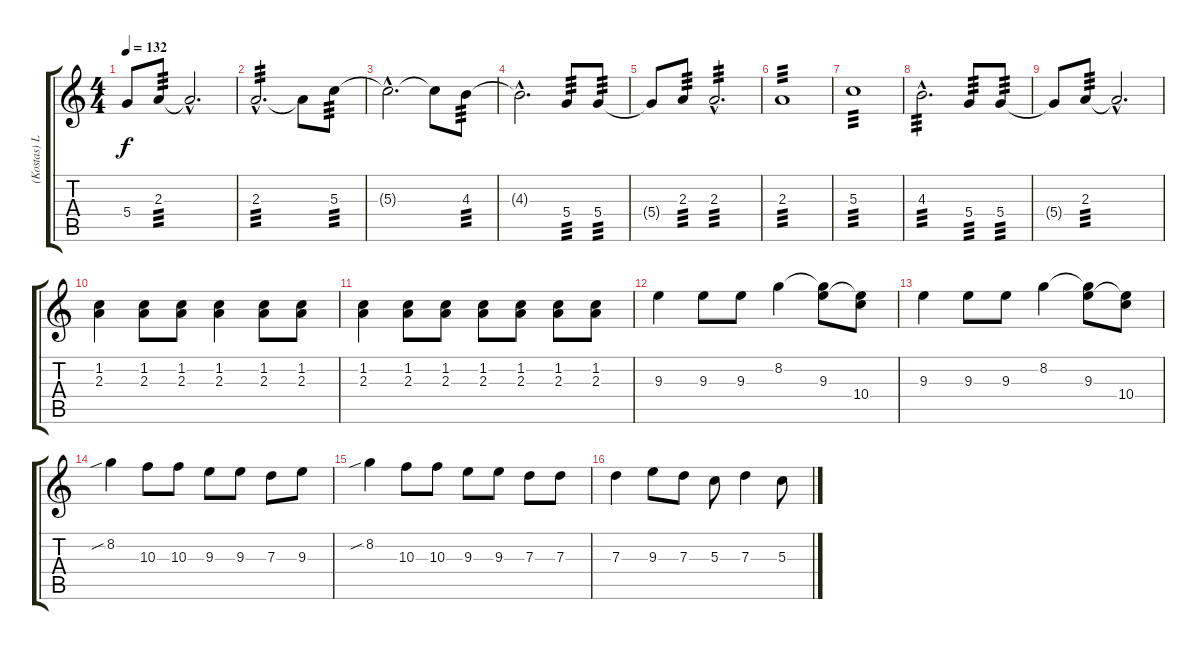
\track ("(Kostas) Lead Guitar" "(Kostas) L") {instrument overdrivenguitar}
\staff {score tabs}
\tuning (E4 B3 G3 D3 A2 E2) {hide}
\ts (4 4)
\tempo 132
\clef g2
\ks c
5.4{t}.8{dy f} 2.3.8{tp 3} 2.3{hac t}.2{d} |
2.3{hac}.2{d tp 3} 2.3{t}.8 5.3.8{tp 3} |
5.3{hac t}.2{d} 5.3{t}.8 4.3.8{tp 3} |
4.3{hac t}.2{d} 5.4.8{tp 3} 5.4.8{tp 3} |
5.4{t}.8 2.3.8{tp 3} 2.3{hac}.2{d tp 3} |
2.3.1{tp 3} |
5.3.1{tp 3} |
4.3{hac}.2{d tp 3} 5.4.8{tp 3} 5.4.8{tp 3} |
5.4{t}.8 2.3.8{tp 3} 2.3{hac t}.2{d} |
(1.2 2.3).4{volume 14 instrument distortionguitar} (1.2 2.3).8 (1.2 2.3).8 (1.2 2.3).4 (1.2 2.3).8 (1.2 2.3).8 |
(1.2 2.3).4 (1.2 2.3).8 (1.2 2.3).8 (1.2 2.3).8 (1.2 2.3).8 (1.2 2.3).8 (1.2 2.3).8 |
9.3.4 9.3.8 9.3.8 8.2.4 (8.2{t} 9.3).8 (9.3{t} 10.4).8 |
9.3.4 9.3.8 9.3.8 8.2.4 (8.2{t} 9.3).8 (9.3{t} 10.4).8 |
8.2{sib}.4 10.3.8 10.3.8 9.3.8 9.3.8 7.3.8 9.3.8 |
8.2{sib}.4 10.3.8 10.3.8 9.3.8 9.3.8 7.3.8 7.3.8 |
7.3.4 9.3.8 7.3.8 5.3.8 7.3.4 5.3.8
